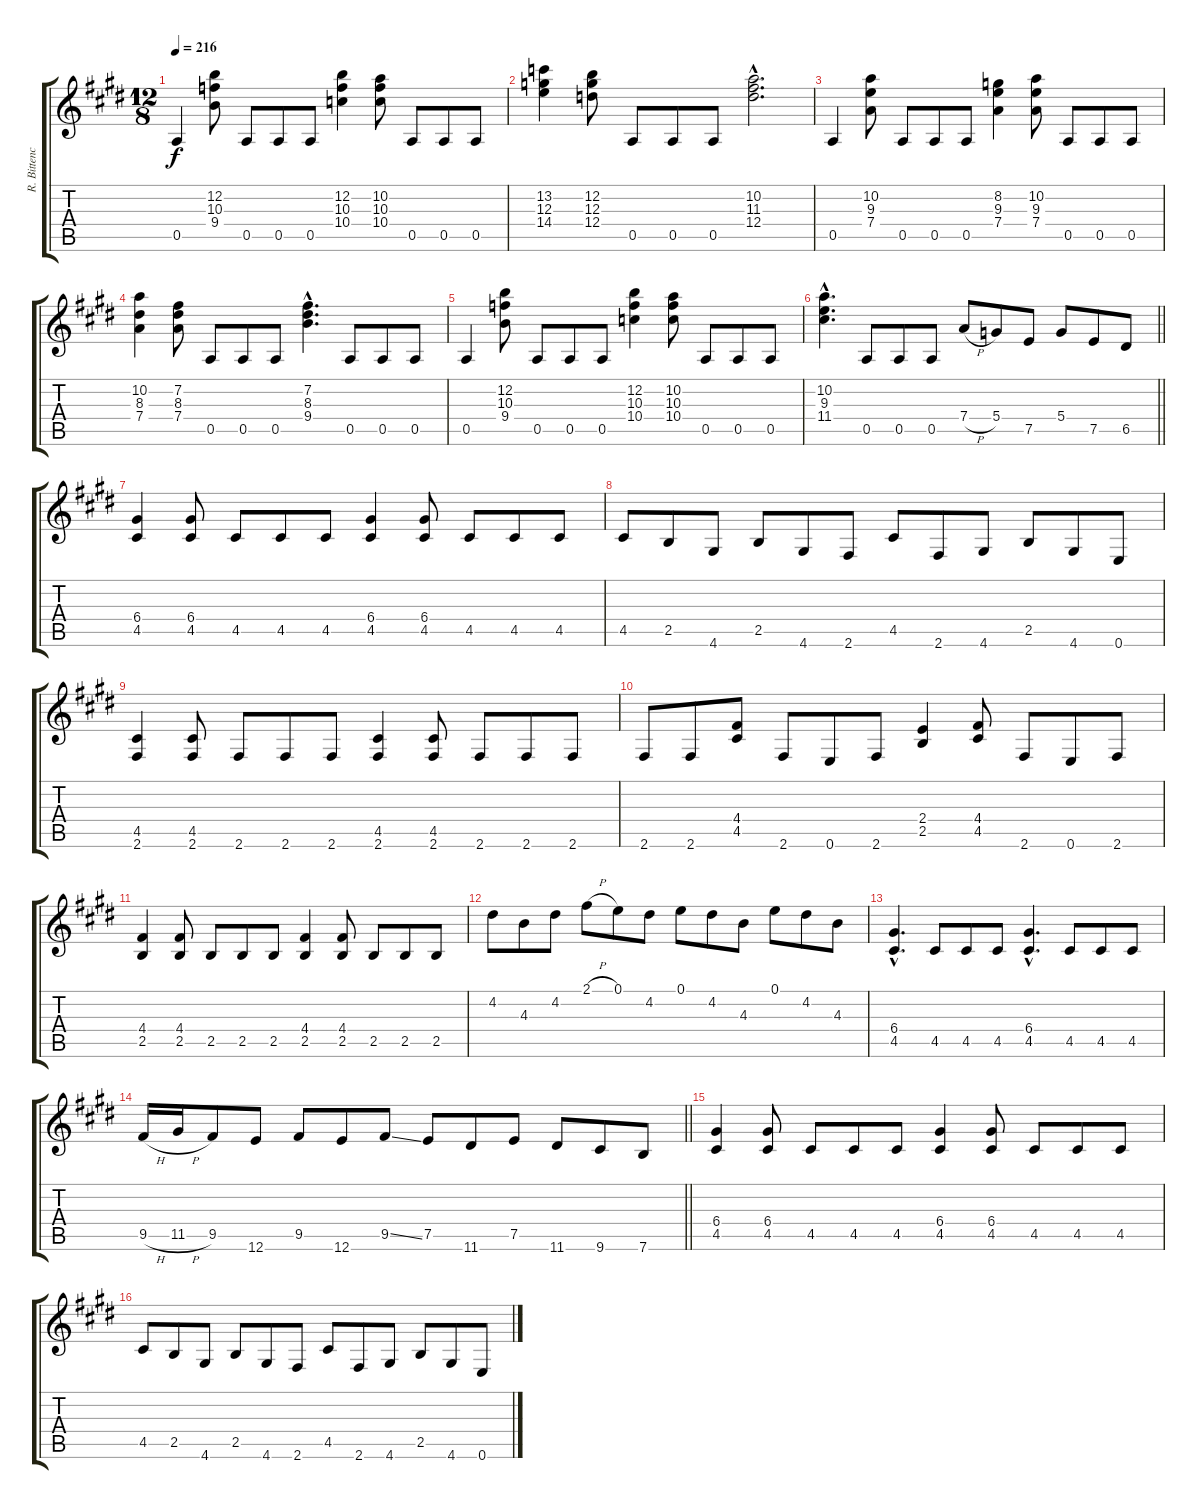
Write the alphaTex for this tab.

\track ("R. Bittencourt" "R. Bittenc") {instrument distortionguitar}
\staff {score tabs}
\tuning (E4 B3 G3 D3 A2 E2) {hide}
\ts (12 8)
\tempo 216
\clef g2
\ks e
0.5.4{dy f} (12.2 10.3 9.4).8 0.5.8 0.5.8 0.5.8 (12.2 10.3 10.4).4 (10.2 10.3 10.4).8 0.5.8 0.5.8 0.5.8 |
(13.2 12.3 14.4).4 (12.2 12.3 12.4).8 0.5.8 0.5.8 0.5.8 (10.2{hac} 11.3{hac} 12.4{hac}).2{d} |
0.5.4 (10.2 9.3 7.4).8 0.5.8 0.5.8 0.5.8 (8.2 9.3 7.4).4 (10.2 9.3 7.4).8 0.5.8 0.5.8 0.5.8 |
(10.2 8.3 7.4).4 (7.2 8.3 7.4).8 0.5.8 0.5.8 0.5.8 (7.2{hac} 8.3{hac} 9.4{hac}).4{d} 0.5.8 0.5.8 0.5.8 |
0.5.4 (12.2 10.3 9.4).8 0.5.8 0.5.8 0.5.8 (12.2 10.3 10.4).4 (10.2 10.3 10.4).8 0.5.8 0.5.8 0.5.8 |
\barLineRight lightlight
(10.2{hac} 9.3{hac} 11.4{hac}).4{d} 0.5.8 0.5.8 0.5.8 7.4{h}.8 5.4.8 7.5.8 5.4.8 7.5.8 6.5.8 |
(6.4 4.5).4 (6.4 4.5).8 4.5.8 4.5.8 4.5.8 (6.4 4.5).4 (6.4 4.5).8 4.5.8 4.5.8 4.5.8 |
4.5.8 2.5.8 4.6.8 2.5.8 4.6.8 2.6.8 4.5.8 2.6.8 4.6.8 2.5.8 4.6.8 0.6.8 |
(4.5 2.6).4 (4.5 2.6).8 2.6.8 2.6.8 2.6.8 (4.5 2.6).4 (4.5 2.6).8 2.6.8 2.6.8 2.6.8 |
2.6.8 2.6.8 (4.4 4.5).8 2.6.8 0.6.8 2.6.8 (2.4 2.5).4 (4.4 4.5).8 2.6.8 0.6.8 2.6.8 |
(4.4 2.5).4 (4.4 2.5).8 2.5.8 2.5.8 2.5.8 (4.4 2.5).4 (4.4 2.5).8 2.5.8 2.5.8 2.5.8 |
4.2.8 4.3.8 4.2.8 2.1{h}.8 0.1.8 4.2.8 0.1.8 4.2.8 4.3.8 0.1.8 4.2.8 4.3.8 |
(6.4{hac} 4.5{hac}).4{d} 4.5.8 4.5.8 4.5.8 (6.4{hac} 4.5{hac}).4{d} 4.5.8 4.5.8 4.5.8 |
\barLineRight lightlight
9.5{h}.16 11.5{h}.16 9.5.8 12.6.8 9.5.8 12.6.8 9.5{ss}.8 7.5.8 11.6.8 7.5.8 11.6.8 9.6.8 7.6.8 |
(6.4 4.5).4 (6.4 4.5).8 4.5.8 4.5.8 4.5.8 (6.4 4.5).4 (6.4 4.5).8 4.5.8 4.5.8 4.5.8 |
4.5.8 2.5.8 4.6.8 2.5.8 4.6.8 2.6.8 4.5.8 2.6.8 4.6.8 2.5.8 4.6.8 0.6.8
